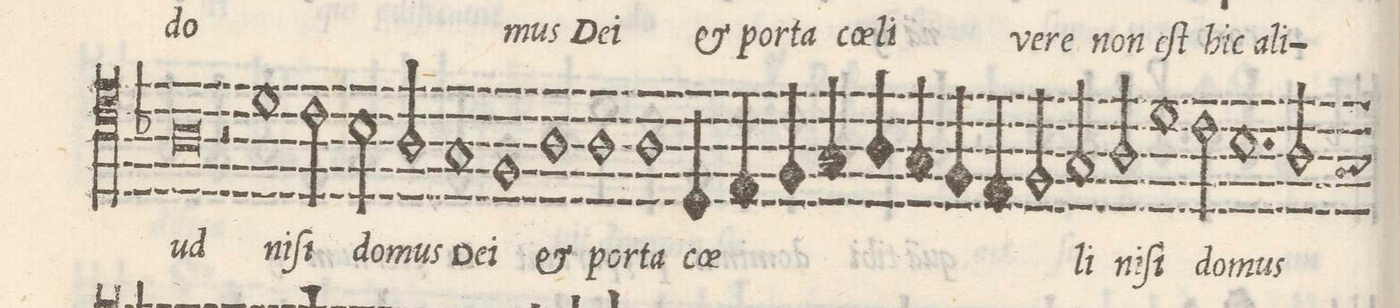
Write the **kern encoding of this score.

**kern	**text
*I"TENOR	*
*clefC4	*
*k[b-]	*
*met(C|)	*
*M2/1	*
0A	-ud
=45-	=45-
2r	.
1d\	ni-
=46-	=46-
2c\	ſi
2B-\	do-
2A/	-mus
=47-	=47-
1G	De-
1F	-i
=48-	=48-
1A	et
1A	por-
=49-	=49-
1A	-ta
4D/	coe-
4E/	.
4F/	.
4G/	.
=50-	=50-
4A/	.
4G/	.
4F/	.
4E/	.
2F/	.
2G/	-li
=51-	=51-
2A/	ni-
1d\	-ſi
2c\	do-
=52-	=52-
1.B-	-mus
2A/	.
*custos:G	*
=53-	=53-
*-	*-
